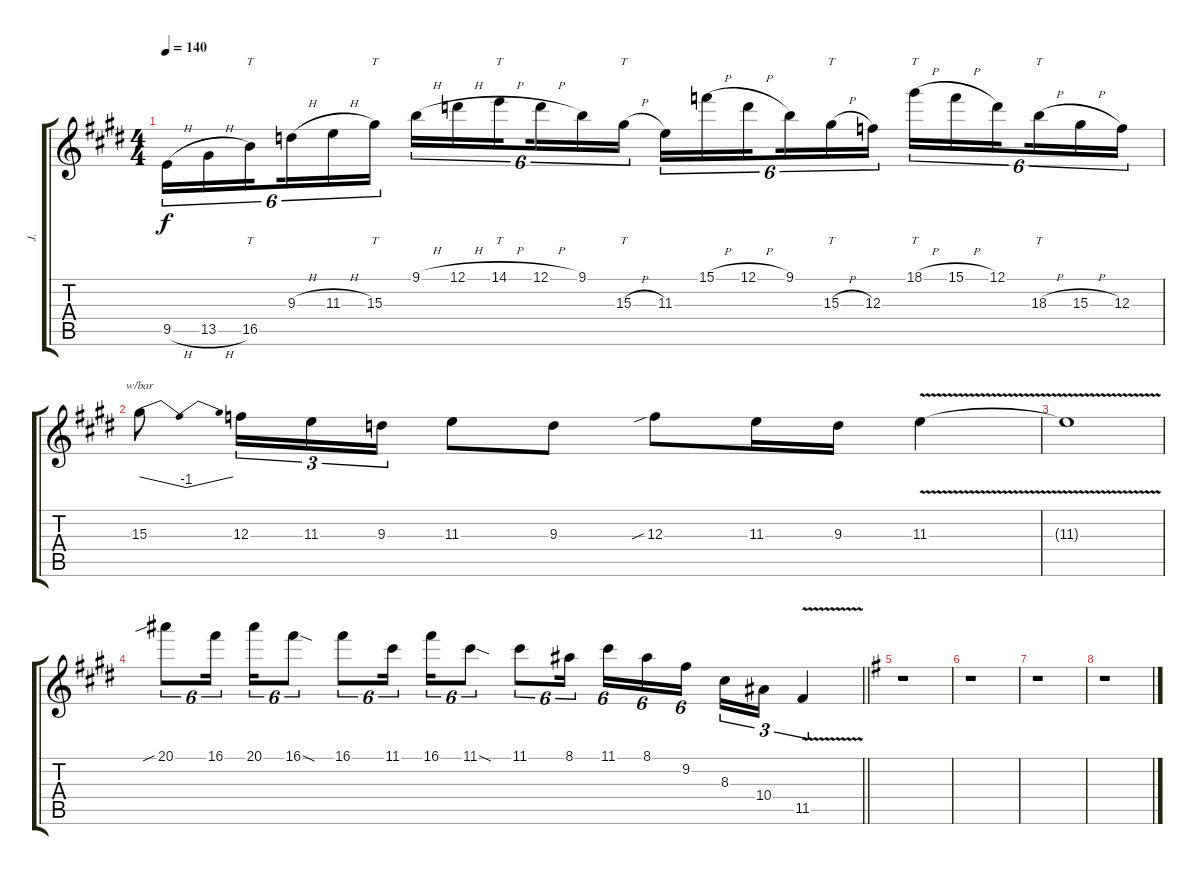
\track ("J." "J.") {instrument overdrivenguitar}
\staff {score tabs}
\tuning (D4 A3 F3 C3 G2 D2) {hide}
\ts (4 4)
\tempo 140
\clef g2
\ks e
9.5{h}.16{tu (6 4) dy f} 13.5{h}.16{tu (6 4)} 16.5.16{tt tu (6 4) beam splitsecondary} 9.3{h}.16{tu (6 4)} 11.3{h}.16{tu (6 4)} 15.3.16{tt tu (6 4)} 9.1{h}.16{tu (6 4)} 12.1{h}.16{tu (6 4)} 14.1{h}.16{tt tu (6 4) beam splitsecondary} 12.1{h}.16{tu (6 4)} 9.1.16{tu (6 4)} 15.3{h}.16{tt tu (6 4)} 11.3.16{tu (6 4)} 15.1{h}.16{tu (6 4)} 12.1{h}.16{tu (6 4) beam splitsecondary} 9.1.16{tu (6 4)} 15.3{h}.16{tt tu (6 4)} 12.3.16{tu (6 4)} 18.1{h}.16{tt tu (6 4)} 15.1{h}.16{tu (6 4)} 12.1.16{tu (6 4) beam splitsecondary} 18.3{h}.16{tt tu (6 4)} 15.3{h}.16{tu (6 4)} 12.3.16{tu (6 4)} |
15.3.8{tbe (dip default 0 0 30 -4 60 0)} 12.3.16{tu (3 2)} 11.3.16{tu (3 2)} 9.3.16{tu (3 2)} 11.3.8 9.3.8 12.3{sib}.8 11.3.16 9.3.16 11.3{v}.4 |
11.3{v t}.1 |
\barLineRight lightlight
20.1{sib}.8{tu (6 4)} 16.1.16{tu (6 4) beam splitsecondary} 20.1.16{tu (6 4)} 16.1{sod}.8{tu (6 4)} 16.1.8{tu (6 4)} 11.1.16{tu (6 4) beam splitsecondary} 16.1.16{tu (6 4)} 11.1{sod}.8{tu (6 4)} 11.1.8{tu (6 4)} 8.1.16{tu (6 4) beam splitsecondary} 11.1.16{tu (6 4)} 8.1.16{tu (6 4)} 9.2.16{tu (6 4)} 8.3.16{tu (3 2)} 10.4.16{tu (3 2)} 11.5{v}.4{tu (3 2)} |
\ks g
r.1 |
r.1 |
r.1 |
r.1
